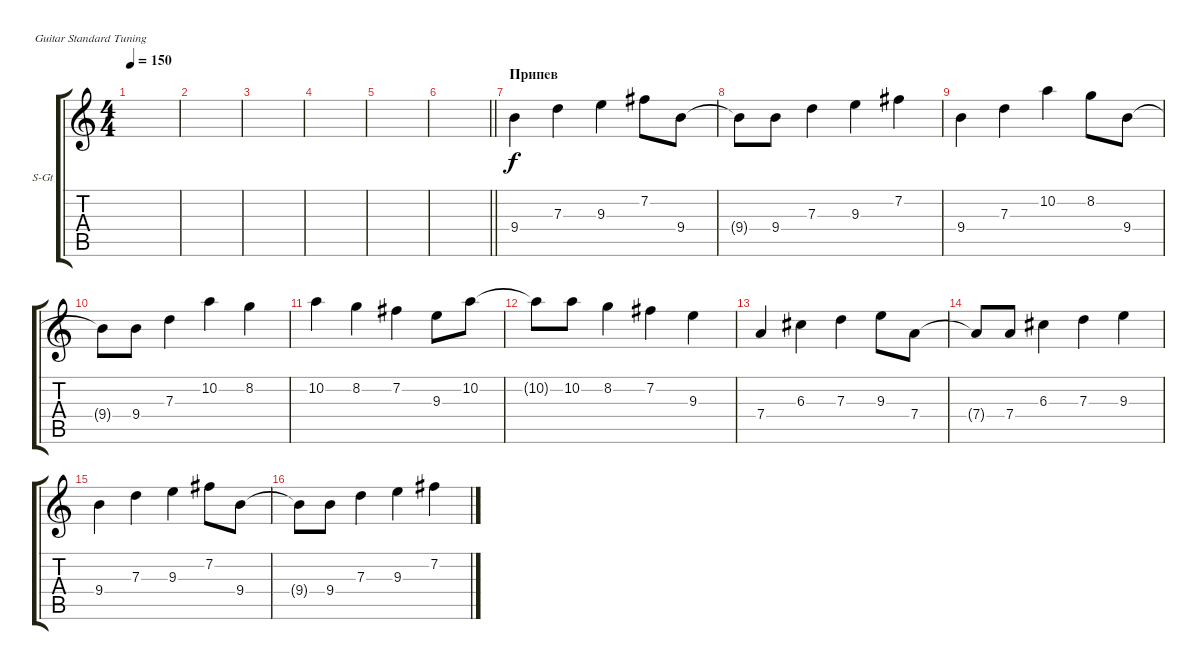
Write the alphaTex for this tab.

\bracketExtendMode groupsimilarinstruments
\firstSystemTrackNameOrientation horizontal
\otherSystemsTrackNameOrientation horizontal
\track ("Delay Effect" "S-Gt") {instrument acousticguitarsteel}
\staff {score tabs}
\tuning (E4 B3 G3 D3 A2 E2)
\ts (4 4)
\tempo 150
\clef g2
\scale
0.333333
\ks c
|
\scale
0.333333 |
\scale
0.333333 |
\scale
0.333333 |
\scale
0.333333 |
\scale
0.333333
\barLineRight lightlight
|
\section ("" "Припев")
\scale
0.333333 9.4.4 7.3.4 9.3.4 7.2.8 9.4.8 |
\scale
0.333333 9.4{t}.8 9.4.8 7.3.4 9.3.4 7.2.4 |
\scale
0.333333 9.4.4 7.3.4 10.2.4 8.2.8 9.4.8 |
\scale
0.333333 9.4{t}.8 9.4.8 7.3.4 10.2.4 8.2.4 |
\scale
0.333333 10.2.4 8.2.4 7.2.4 9.3.8 10.2.8 |
\scale
0.333333 10.2{t}.8 10.2.8 8.2.4 7.2.4 9.3.4 |
\scale
0.333333 7.4.4 6.3.4 7.3.4 9.3.8 7.4.8 |
\scale
0.333333 7.4{t}.8 7.4.8 6.3.4 7.3.4 9.3.4 |
\scale
0.333333 9.4.4 7.3.4 9.3.4 7.2.8 9.4.8 |
\scale
0.333333 9.4{t}.8 9.4.8 7.3.4 9.3.4 7.2.4
